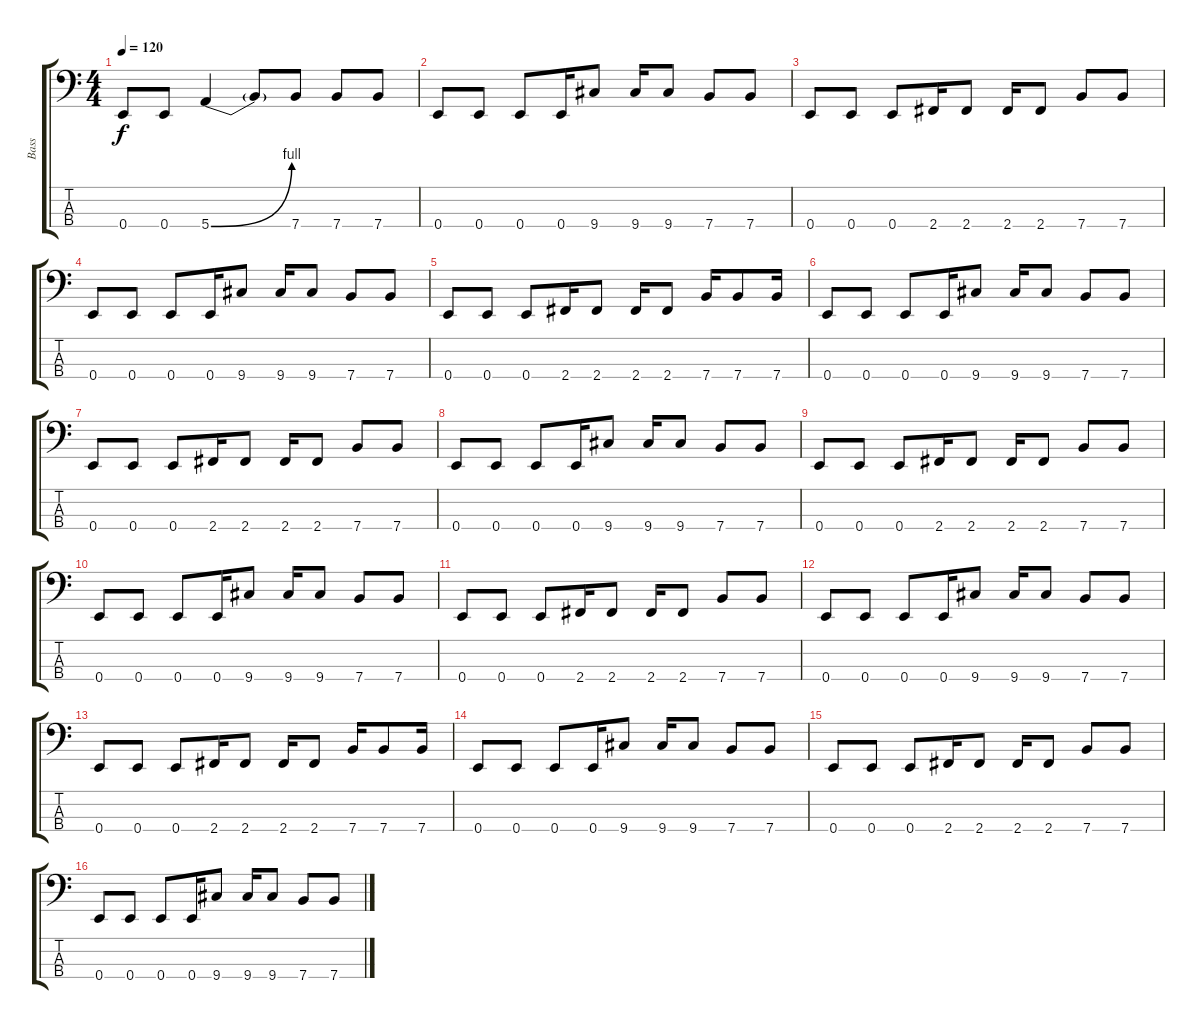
\track ("Bass" "Bass") {instrument electricbassfinger}
\staff {score tabs}
\tuning (G2 D2 A1 E1) {hide}
\ts (4 4)
\tempo 120
\clef f4
\ks c
0.4.8{dy f} 0.4.8 5.4{be (bend 0 0 60 4)}.4 5.4{t}.8 7.4.8 7.4.8 7.4.8 |
0.4.8 0.4.8 0.4.8 0.4.16 9.4.8 9.4.16 9.4.8 7.4.8 7.4.8 |
0.4.8 0.4.8 0.4.8 2.4.16 2.4.8 2.4.16 2.4.8 7.4.8 7.4.8 |
0.4.8 0.4.8 0.4.8 0.4.16 9.4.8 9.4.16 9.4.8 7.4.8 7.4.8 |
0.4.8 0.4.8 0.4.8 2.4.16 2.4.8 2.4.16 2.4.8 7.4.16 7.4.8 7.4.16 |
0.4.8 0.4.8 0.4.8 0.4.16 9.4.8 9.4.16 9.4.8 7.4.8 7.4.8 |
0.4.8 0.4.8 0.4.8 2.4.16 2.4.8 2.4.16 2.4.8 7.4.8 7.4.8 |
0.4.8 0.4.8 0.4.8 0.4.16 9.4.8 9.4.16 9.4.8 7.4.8 7.4.8 |
0.4.8 0.4.8 0.4.8 2.4.16 2.4.8 2.4.16 2.4.8 7.4.8 7.4.8 |
0.4.8 0.4.8 0.4.8 0.4.16 9.4.8 9.4.16 9.4.8 7.4.8 7.4.8 |
0.4.8 0.4.8 0.4.8 2.4.16 2.4.8 2.4.16 2.4.8 7.4.8 7.4.8 |
0.4.8 0.4.8 0.4.8 0.4.16 9.4.8 9.4.16 9.4.8 7.4.8 7.4.8 |
0.4.8 0.4.8 0.4.8 2.4.16 2.4.8 2.4.16 2.4.8 7.4.16 7.4.8 7.4.16 |
0.4.8 0.4.8 0.4.8 0.4.16 9.4.8 9.4.16 9.4.8 7.4.8 7.4.8 |
0.4.8 0.4.8 0.4.8 2.4.16 2.4.8 2.4.16 2.4.8 7.4.8 7.4.8 |
0.4.8 0.4.8 0.4.8 0.4.16 9.4.8 9.4.16 9.4.8 7.4.8 7.4.8
